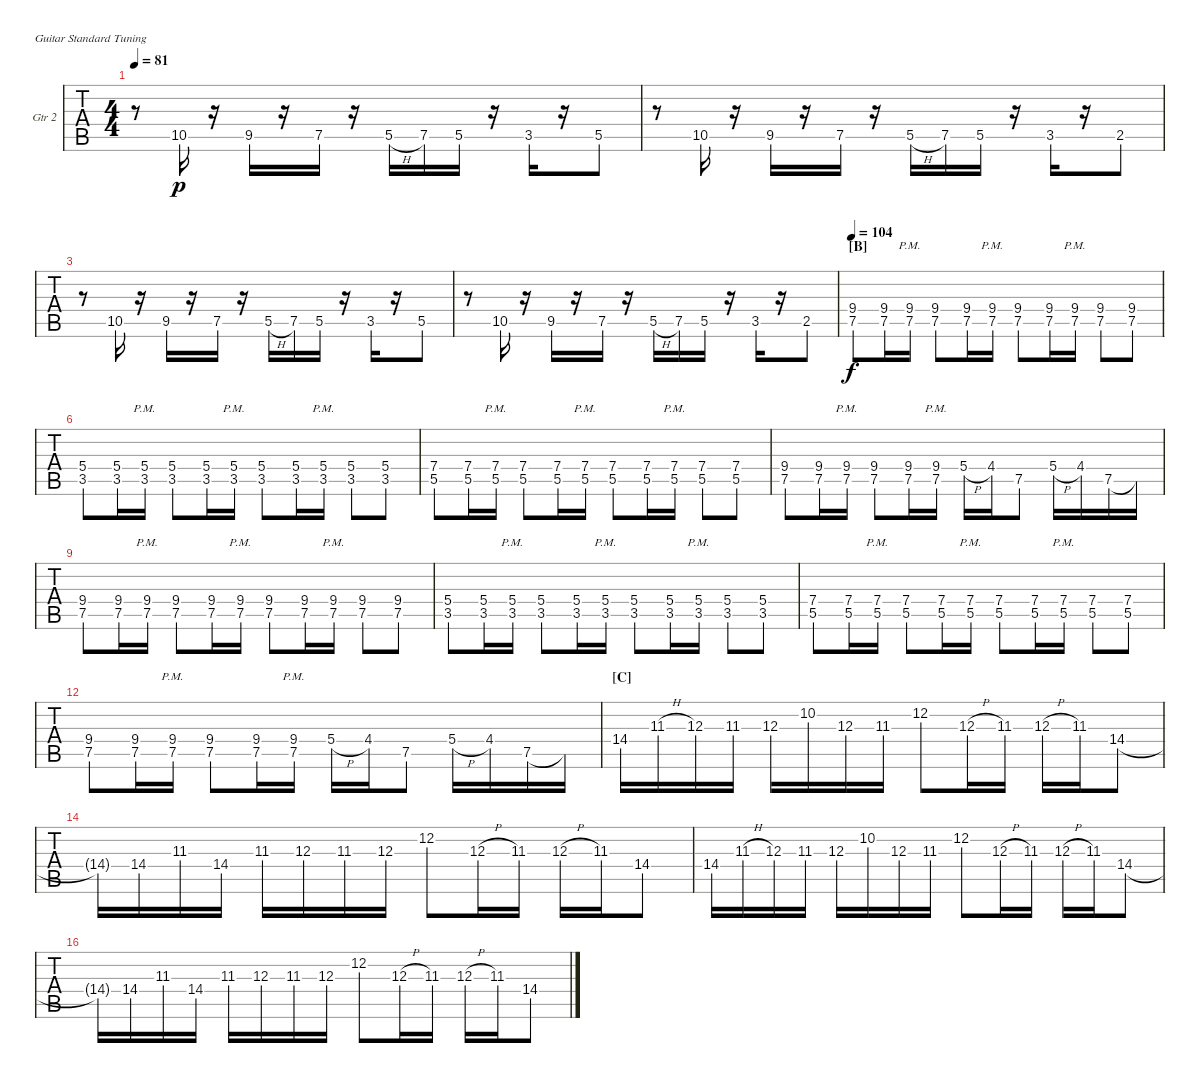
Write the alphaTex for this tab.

\bracketExtendMode nobrackets
\firstSystemTrackNameOrientation horizontal
\otherSystemsTrackNameOrientation horizontal
\defaultBarNumberDisplay FirstOfSystem
\track ("Guitar 2" "Gtr 2") {instrument distortionguitar}
\staff {tabs}
\tuning (E4 B3 G3 D3 A2 E2)
\ts (4 4)
\tempo 81
\clef g2
\ks c
r.8{dy p} 10.5.16 r.16 9.5.16 r.16 7.5.16 r.16 5.5{h}.16 7.5.16 5.5.16 r.16 3.5.16 r.16 5.5.8 |
r.8 10.5.16 r.16 9.5.16 r.16 7.5.16 r.16 5.5{h}.16 7.5.16 5.5.16 r.16 3.5.16 r.16 2.5.8 |
r.8 10.5.16 r.16 9.5.16 r.16 7.5.16 r.16 5.5{h}.16 7.5.16 5.5.16 r.16 3.5.16 r.16 5.5.8 |
r.8 10.5.16 r.16 9.5.16 r.16 7.5.16 r.16 5.5{h}.16 7.5.16 5.5.16 r.16 3.5.16 r.16 2.5.8 |
\section ("B" "")
\tempo 104
(9.4 7.5).8{dy f} (9.4 7.5).16 (9.4{pm} 7.5{pm}).16 (9.4 7.5).8 (9.4 7.5).16 (9.4{pm} 7.5{pm}).16 (9.4 7.5).8 (9.4 7.5).16 (9.4{pm} 7.5{pm}).16 (9.4 7.5).8 (9.4 7.5).8 |
(5.4 3.5).8 (5.4 3.5).16 (5.4{pm} 3.5{pm}).16 (5.4 3.5).8 (5.4 3.5).16 (5.4{pm} 3.5{pm}).16 (5.4 3.5).8 (5.4 3.5).16 (5.4{pm} 3.5{pm}).16 (5.4 3.5).8 (5.4 3.5).8 |
(7.4 5.5).8 (7.4 5.5).16 (7.4{pm} 5.5{pm}).16 (7.4 5.5).8 (7.4 5.5).16 (7.4{pm} 5.5{pm}).16 (7.4 5.5).8 (7.4 5.5).16 (7.4{pm} 5.5{pm}).16 (7.4 5.5).8 (7.4 5.5).8 |
(9.4 7.5).8 (9.4 7.5).16 (9.4{pm} 7.5{pm}).16 (9.4 7.5).8 (9.4 7.5).16 (9.4{pm} 7.5{pm}).16 5.4{h}.16 4.4.16 7.5.8 5.4{h}.16 4.4.16 7.5.16 7.5{t}.16 |
(9.4 7.5).8 (9.4 7.5).16 (9.4{pm} 7.5{pm}).16 (9.4 7.5).8 (9.4 7.5).16 (9.4{pm} 7.5{pm}).16 (9.4 7.5).8 (9.4 7.5).16 (9.4{pm} 7.5{pm}).16 (9.4 7.5).8 (9.4 7.5).8 |
(5.4 3.5).8 (5.4 3.5).16 (5.4{pm} 3.5{pm}).16 (5.4 3.5).8 (5.4 3.5).16 (5.4{pm} 3.5{pm}).16 (5.4 3.5).8 (5.4 3.5).16 (5.4{pm} 3.5{pm}).16 (5.4 3.5).8 (5.4 3.5).8 |
(7.4 5.5).8 (7.4 5.5).16 (7.4{pm} 5.5{pm}).16 (7.4 5.5).8 (7.4 5.5).16 (7.4{pm} 5.5{pm}).16 (7.4 5.5).8 (7.4 5.5).16 (7.4{pm} 5.5{pm}).16 (7.4 5.5).8 (7.4 5.5).8 |
(9.4 7.5).8 (9.4 7.5).16 (9.4{pm} 7.5{pm}).16 (9.4 7.5).8 (9.4 7.5).16 (9.4{pm} 7.5{pm}).16 5.4{h}.16 4.4.16 7.5.8 5.4{h}.16 4.4.16 7.5.16 7.5{t}.16 |
\section ("C" "")
14.4.16 11.3{h}.16 12.3.16 11.3.16 12.3.16 10.2.16 12.3.16 11.3.16 12.2.8 12.3{h}.16 11.3.16 12.3{h}.16 11.3.16 14.4.8 |
14.4{t}.16 14.4.16 11.3.16 14.4.16 11.3.16 12.3.16 11.3.16 12.3.16 12.2.8 12.3{h}.16 11.3.16 12.3{h}.16 11.3.16 14.4.8 |
14.4.16 11.3{h}.16 12.3.16 11.3.16 12.3.16 10.2.16 12.3.16 11.3.16 12.2.8 12.3{h}.16 11.3.16 12.3{h}.16 11.3.16 14.4.8 |
14.4{t}.16 14.4.16 11.3.16 14.4.16 11.3.16 12.3.16 11.3.16 12.3.16 12.2.8 12.3{h}.16 11.3.16 12.3{h}.16 11.3.16 14.4.8
